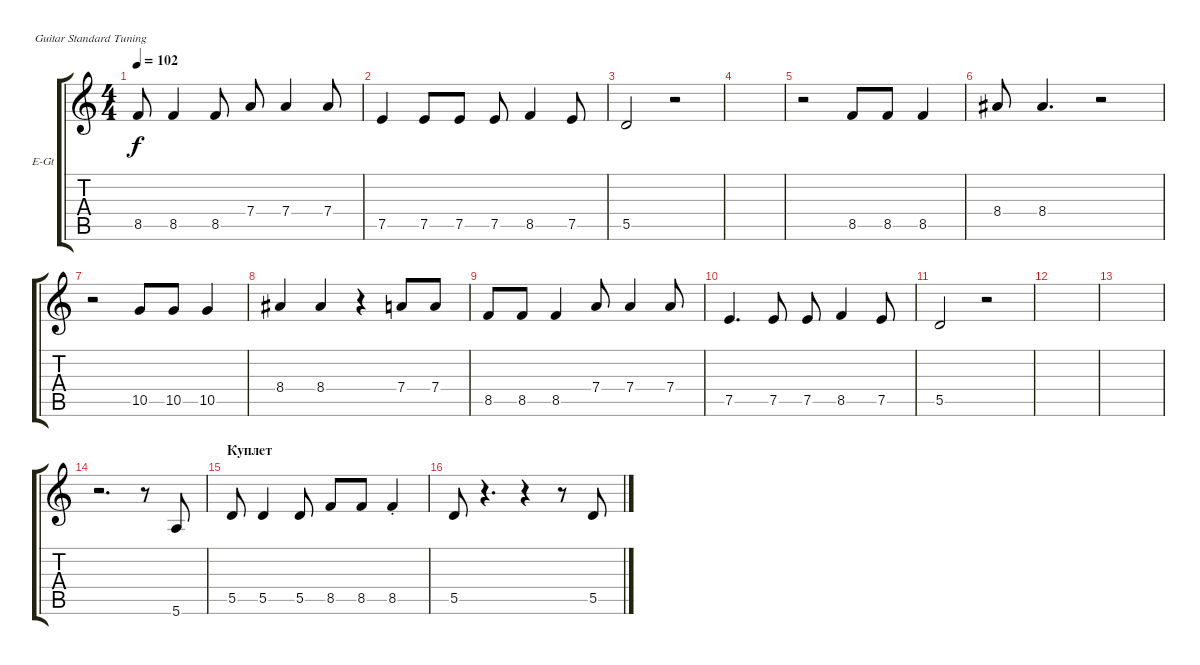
\defaultSystemsLayout 4
\bracketExtendMode groupsimilarinstruments
\firstSystemTrackNameOrientation horizontal
\otherSystemsTrackNameOrientation horizontal
\track ("В. Бутусов (вокал)" "E-Gt") {instrument electricguitarclean}
\staff {score tabs}
\tuning (E4 B3 G3 D3 A2 E2)
\ts (4 4)
\tempo 102
\clef g2
\ks c
8.5.8{dy f} 8.5.4 8.5.8 7.4.8 7.4.4 7.4.8 |
7.5.4 7.5.8 7.5.8 7.5.8 8.5.4 7.5.8 |
5.5.2 r.2 |
|
r.2 8.5.8 8.5.8 8.5.4 |
8.4.8 8.4.4{d} r.2 |
r.2 10.5.8 10.5.8 10.5.4 |
8.4.4 8.4.4 r.4 7.4.8 7.4.8 |
8.5.8 8.5.8 8.5.4 7.4.8 7.4.4 7.4.8 |
7.5.4{d} 7.5.8 7.5.8 8.5.4 7.5.8 |
5.5.2 r.2 |
|
|
r.2{d} r.8 5.6.8 |
\section ("" "Куплет")
5.5.8 5.5.4 5.5.8 8.5.8 8.5.8 8.5{st}.4 |
5.5.8 r.4{d} r.4 r.8 5.5.8
